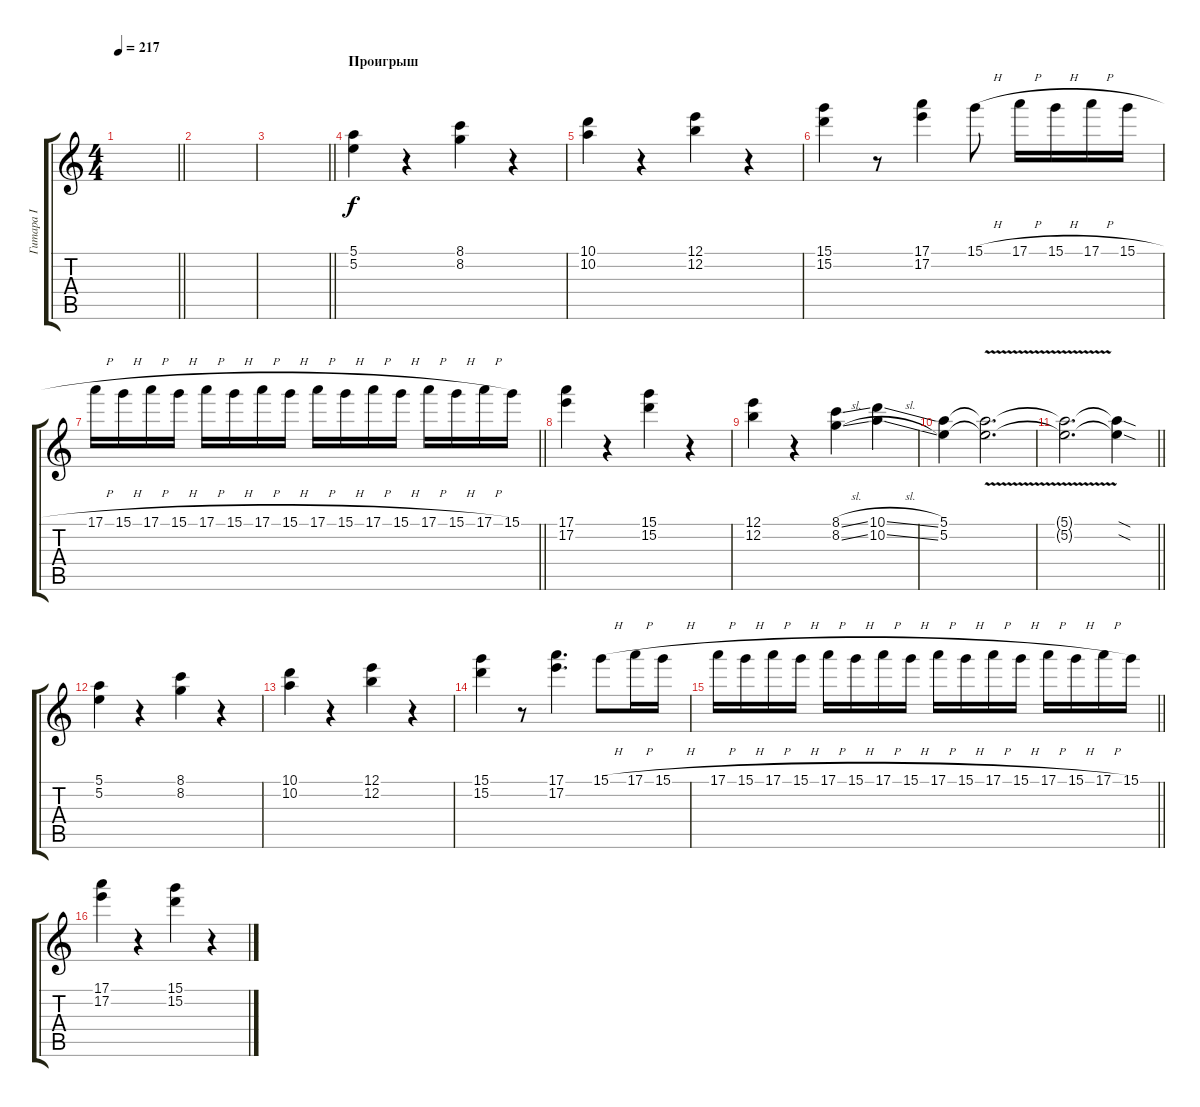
\track ("Гитара I" "Гитара I") {instrument distortionguitar}
\staff {score tabs}
\tuning (E4 B3 G3 D3 A2 E2) {hide}
\ts (4 4)
\tempo 217
\clef g2
\barLineRight lightlight
\ks c
|
|
\barLineRight lightlight
|
\section ("" "Проигрыш")
(5.1 5.2).4 r.4 (8.1 8.2).4 r.4 |
(10.1 10.2).4 r.4 (12.1 12.2).4 r.4 |
(15.1 15.2).4 r.8 (17.1 17.2).4 15.1{h}.8 17.1{h}.16 15.1{h}.16 17.1{h}.16 15.1{h}.16 |
\barLineRight lightlight
17.1{h}.16 15.1{h}.16 17.1{h}.16 15.1{h}.16 17.1{h}.16 15.1{h}.16 17.1{h}.16 15.1{h}.16 17.1{h}.16 15.1{h}.16 17.1{h}.16 15.1{h}.16 17.1{h}.16 15.1{h}.16 17.1{h}.16 15.1.16 |
(17.1 17.2).4 r.4 (15.1 15.2).4 r.4 |
(12.1 12.2).4 r.4 (8.1{sl} 8.2{sl}).4 (10.1{sl} 10.2{sl}).4 |
(5.1 5.2).4 (5.1{v t} 5.2{v t}).2{d} |
\barLineRight lightlight
(5.1{t} 5.2{t}).2{d} (5.1{sod t} 5.2{sod t}).4 |
(5.1 5.2).4 r.4 (8.1 8.2).4 r.4 |
(10.1 10.2).4 r.4 (12.1 12.2).4 r.4 |
(15.1 15.2).4 r.8 (17.1 17.2).4{d} 15.1{h}.8 17.1{h}.16 15.1{h}.16 |
\barLineRight lightlight
17.1{h}.16 15.1{h}.16 17.1{h}.16 15.1{h}.16 17.1{h}.16 15.1{h}.16 17.1{h}.16 15.1{h}.16 17.1{h}.16 15.1{h}.16 17.1{h}.16 15.1{h}.16 17.1{h}.16 15.1{h}.16 17.1{h}.16 15.1.16 |
(17.1 17.2).4 r.4 (15.1 15.2).4 r.4
